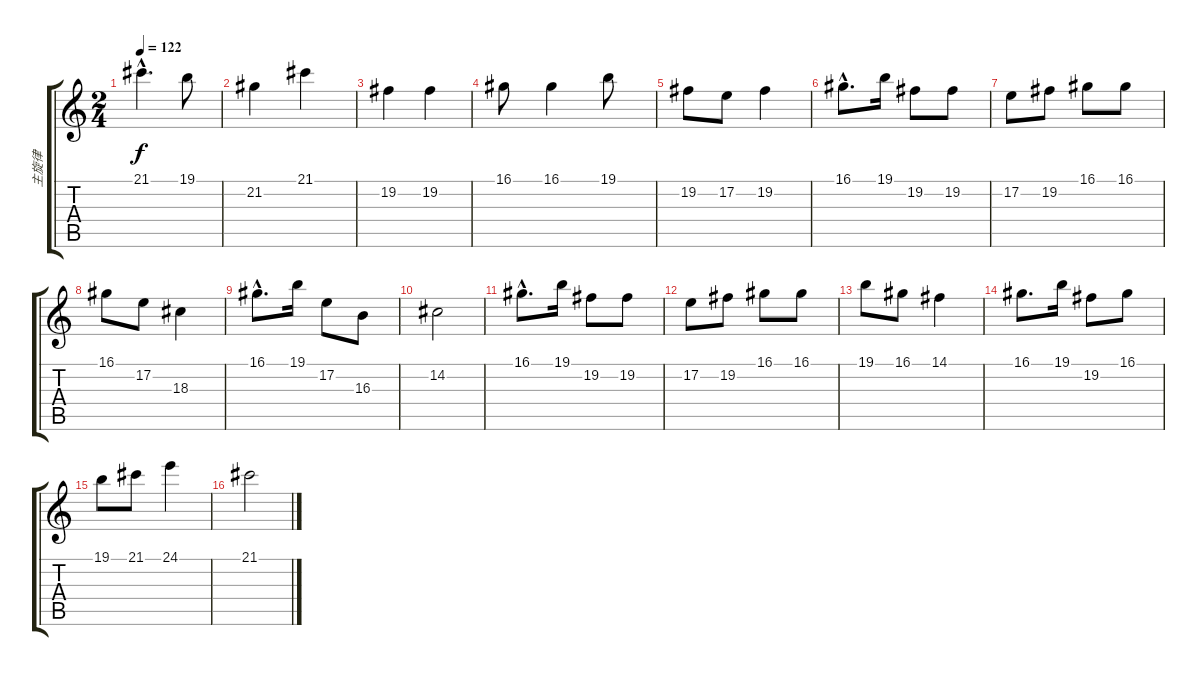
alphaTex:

\track ("主旋律" "主旋律") {instrument piccolo}
\staff {score tabs}
\tuning (E4 B3 G3 D3 A2 E2) {hide}
\ts (2 4)
\tempo 122
\clef g2
\ks c
21.1{hac}.4{d dy f} 19.1.8 |
21.2.4 21.1.4 |
19.2.4 19.2.4 |
16.1.8 16.1.4 19.1.8 |
19.2.8 17.2.8 19.2.4 |
16.1{hac}.8{d} 19.1.16 19.2.8 19.2.8 |
17.2.8 19.2.8 16.1.8 16.1.8 |
16.1.8 17.2.8 18.3.4 |
16.1{hac}.8{d} 19.1.16 17.2.8 16.3.8 |
14.2.2 |
16.1{hac}.8{d} 19.1.16 19.2.8 19.2.8 |
17.2.8 19.2.8 16.1.8 16.1.8 |
19.1.8 16.1.8 14.1.4 |
16.1.8{d} 19.1.16 19.2.8 16.1.8 |
19.1.8 21.1.8 24.1.4 |
21.1.2
